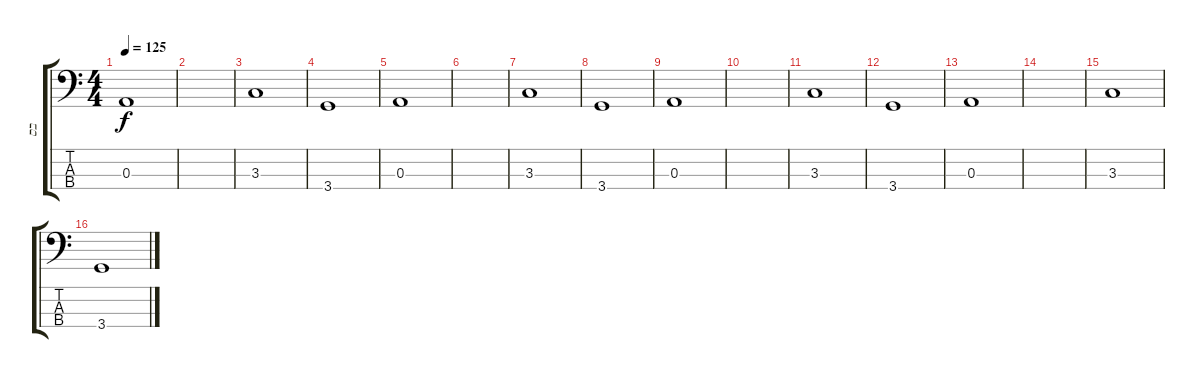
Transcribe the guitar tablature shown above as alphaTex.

\track ("בס" "בס") {instrument electricbasspick}
\staff {score tabs}
\tuning (G2 D2 A1 E1) {hide}
\ts (4 4)
\tempo 125
\clef f4
\ks c
0.3.1{dy f} |
|
3.3.1 |
3.4.1 |
0.3.1 |
|
3.3.1 |
3.4.1 |
0.3.1 |
|
3.3.1 |
3.4.1 |
0.3.1 |
|
3.3.1 |
3.4.1
